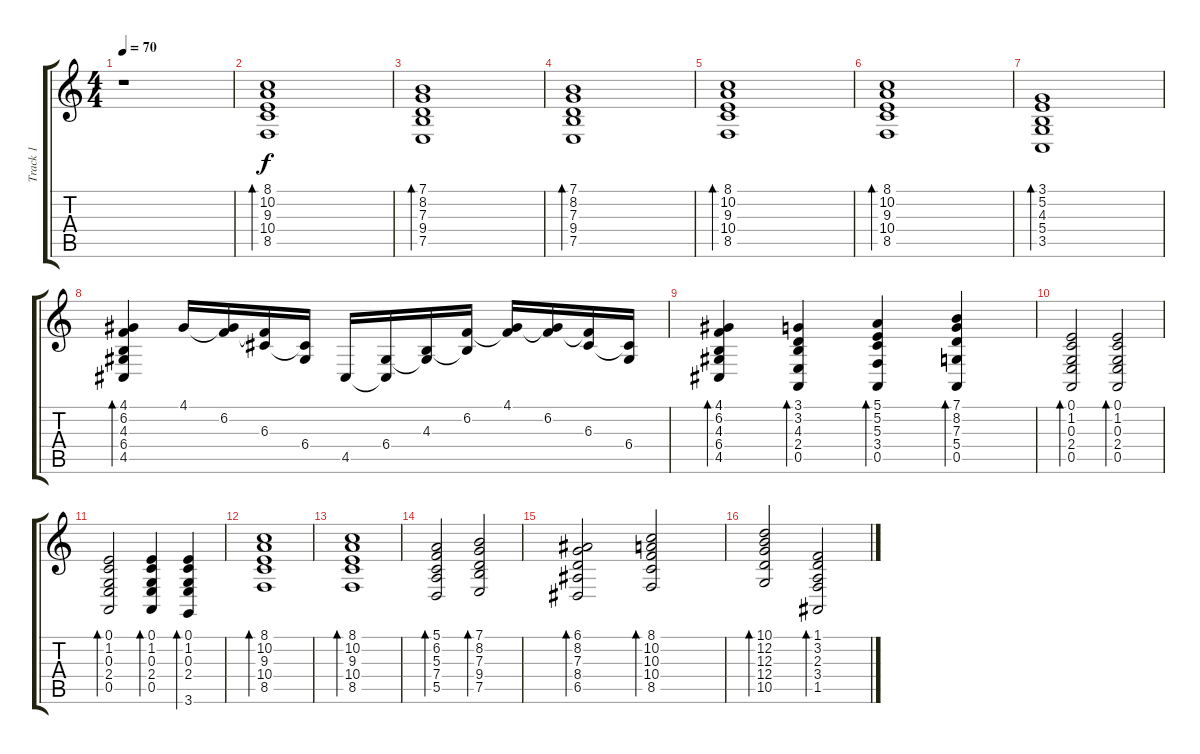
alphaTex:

\track ("Track 1" "Track 1") {instrument electricpiano2}
\staff {score tabs}
\tuning (E4 B3 G3 D3 A2 E2) {hide}
\ts (4 4)
\tempo 70
\clef g2
\ks c
r.1{dy f instrument electricpiano2} |
(8.1 10.2 9.3 10.4 8.5).1{bd 240} |
(7.1 8.2 7.3 9.4 7.5).1{bd 240} |
(7.1 8.2 7.3 9.4 7.5).1{bd 240} |
(8.1 10.2 9.3 10.4 8.5).1{bd 240} |
(8.1 10.2 9.3 10.4 8.5).1{bd 240} |
(3.1 5.2 4.3 5.4 3.5).1{bd 240} |
(4.1 6.2 4.3 6.4 4.5).4{bd 240} 4.1.16 (4.1{t} 6.2).16 (6.2{t} 6.3).16 (6.3{t} 6.4).16 4.5.16 (6.4 4.5{t}).16 (4.3 6.4{t}).16 (6.2 4.3{t}).16 (4.1 6.2{t}).16 (4.1{t} 6.2).16 (6.2{t} 6.3).16 (6.3{t} 6.4).16 |
(4.1 6.2 4.3 6.4 4.5).4{bd 60} (3.1 3.2 4.3 2.4 0.5).4{bd 120} (5.1 5.2 5.3 3.4 0.5).4{bd 120} (7.1 8.2 7.3 5.4 0.5).4{bd 120} |
(0.1 1.2 0.3 2.4 0.5).2{bd 60} (0.1 1.2 0.3 2.4 0.5).2{bd 60} |
(0.1 1.2 0.3 2.4 0.5).2{bd 60} (0.1 1.2 0.3 2.4 0.5).4{bd 60} (0.1 1.2 0.3 2.4 3.6).4{bd 60} |
(8.1 10.2 9.3 10.4 8.5).1{bd 60} |
(8.1 10.2 9.3 10.4 8.5).1{bd 60} |
(5.1 6.2 5.3 7.4 5.5).2{bd 60} (7.1 8.2 7.3 9.4 7.5).2{bd 60} |
(6.1 8.2 7.3 8.4 6.5).2{bd 60} (8.1 10.2 10.3 10.4 8.5).2{bd 60} |
(10.1 12.2 12.3 12.4 10.5).2{bd 60} (1.1 3.2 2.3 3.4 1.5).2{bd 60}
